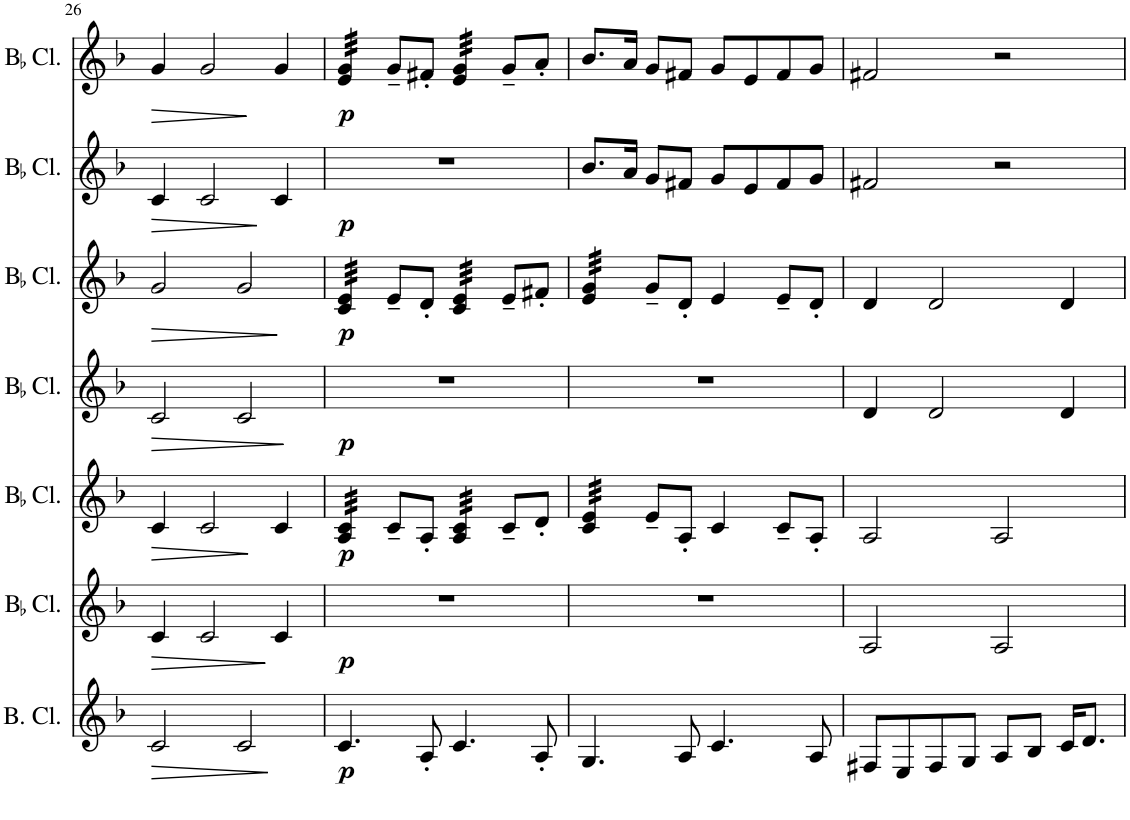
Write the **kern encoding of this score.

**kern	**dynam	**kern	**dynam	**kern	**dynam	**kern	**dynam	**kern	**dynam	**kern	**dynam	**kern	**dynam
*part7	*part7	*part6	*part6	*part5	*part5	*part4	*part4	*part3	*part3	*part2	*part2	*part1	*part1
*staff7	*staff7	*staff6	*staff6	*staff5	*staff5	*staff4	*staff4	*staff3	*staff3	*staff2	*staff2	*staff1	*staff1
*I"Bass Clarinet	*	*I"BaccidentalFlat Clarinet	*	*I"BaccidentalFlat Clarinet	*	*I"BaccidentalFlat Clarinet	*	*I"BaccidentalFlat Clarinet	*	*I"BaccidentalFlat Clarinet	*	*I"BaccidentalFlat Clarinet	*
*I'B. Cl.	*	*I'BaccidentalFlat Cl.	*	*I'BaccidentalFlat Cl.	*	*I'BaccidentalFlat Cl.	*	*I'BaccidentalFlat Cl.	*	*I'BaccidentalFlat Cl.	*	*I'BaccidentalFlat Cl.	*
!!LO:PB:g=z
*clefG2	*	*clefG2	*	*clefG2	*	*clefG2	*	*clefG2	*	*clefG2	*	*clefG2	*
*Trd8c14	*	*Trd1c2	*	*Trd1c2	*	*Trd1c2	*	*Trd1c2	*	*Trd1c2	*	*Trd1c2	*
*k[b-]	*	*k[b-]	*	*k[b-]	*	*k[b-]	*	*k[b-]	*	*k[b-]	*	*k[b-]	*
*M4/4	*	*M4/4	*	*M4/4	*	*M4/4	*	*M4/4	*	*M4/4	*	*M4/4	*
=26	=26	=26	=26	=26	=26	=26	=26	=26	=26	=26	=26	=26	=26
!	!LO:HP:b	!	!LO:HP:b	!	!LO:HP:b	!	!LO:HP:b	!	!LO:HP:b	!	!LO:HP:b	!	!LO:HP:b
2c/	>	4c/	>	4c/	>	2c/	>	2g/	>	4c/	>	4g/	>
.	.	2c/	]	2c/	]	.	.	.	.	2c/	]	2g/	]
2c/	]	.	.	.	.	2c/	]	2g/	]	.	.	.	.
.	.	4c/	.	4c/	.	.	.	.	.	4c/	.	4g/	.
=27	=27	=27	=27	=27	=27	=27	=27	=27	=27	=27	=27	=27	=27
!	!LO:DY:b	!	!LO:DY:b	!	!LO:DY:b	!	!LO:DY:b	!	!LO:DY:b	!	!LO:DY:b	!	!LO:DY:b
*	*	*	*	*tremolo	*	*	*	*	*	*	*	*	*
*	*	*	*	*	*	*	*	*tremolo	*	*	*	*	*
*	*	*	*	*	*	*	*	*	*	*	*	*tremolo	*
4.c/	p	1r	p	32A/ 32c/LLL	p	1r	p	32c/ 32e/LLL	p	1r	p	32e/ 32g/LLL	p
.	.	.	.	32A/ 32c/	.	.	.	32c/ 32e/	.	.	.	32e/ 32g/	.
.	.	.	.	32A/ 32c/	.	.	.	32c/ 32e/	.	.	.	32e/ 32g/	.
.	.	.	.	32A/ 32c/	.	.	.	32c/ 32e/	.	.	.	32e/ 32g/	.
.	.	.	.	32A/ 32c/	.	.	.	32c/ 32e/	.	.	.	32e/ 32g/	.
.	.	.	.	32A/ 32c/	.	.	.	32c/ 32e/	.	.	.	32e/ 32g/	.
.	.	.	.	32A/ 32c/	.	.	.	32c/ 32e/	.	.	.	32e/ 32g/	.
.	.	.	.	32A/ 32c/JJJ	.	.	.	32c/ 32e/JJJ	.	.	.	32e/ 32g/JJJ	.
*	*	*	*	*	*	*	*	*	*	*	*	*Xtremolo	*
*	*	*	*	*	*	*	*	*Xtremolo	*	*	*	*	*
*	*	*	*	*Xtremolo	*	*	*	*	*	*	*	*	*
.	.	.	.	8c~/L	.	.	.	8e~/L	.	.	.	8g~/L	.
8A'/	.	.	.	8A'/J	.	.	.	8d'/J	.	.	.	8f#X'/J	.
*	*	*	*	*tremolo	*	*	*	*	*	*	*	*	*
*	*	*	*	*	*	*	*	*tremolo	*	*	*	*	*
*	*	*	*	*	*	*	*	*	*	*	*	*tremolo	*
4.c/	.	.	.	32A/ 32c/LLL	.	.	.	32c/ 32e/LLL	.	.	.	32e/ 32g/LLL	.
.	.	.	.	32A/ 32c/	.	.	.	32c/ 32e/	.	.	.	32e/ 32g/	.
.	.	.	.	32A/ 32c/	.	.	.	32c/ 32e/	.	.	.	32e/ 32g/	.
.	.	.	.	32A/ 32c/	.	.	.	32c/ 32e/	.	.	.	32e/ 32g/	.
.	.	.	.	32A/ 32c/	.	.	.	32c/ 32e/	.	.	.	32e/ 32g/	.
.	.	.	.	32A/ 32c/	.	.	.	32c/ 32e/	.	.	.	32e/ 32g/	.
.	.	.	.	32A/ 32c/	.	.	.	32c/ 32e/	.	.	.	32e/ 32g/	.
.	.	.	.	32A/ 32c/JJJ	.	.	.	32c/ 32e/JJJ	.	.	.	32e/ 32g/JJJ	.
*	*	*	*	*	*	*	*	*	*	*	*	*Xtremolo	*
*	*	*	*	*	*	*	*	*Xtremolo	*	*	*	*	*
*	*	*	*	*Xtremolo	*	*	*	*	*	*	*	*	*
.	.	.	.	8c~/L	.	.	.	8e~/L	.	.	.	8g~/L	.
8A'/	.	.	.	8d'/J	.	.	.	8f#X'/J	.	.	.	8a'/J	.
=28	=28	=28	=28	=28	=28	=28	=28	=28	=28	=28	=28	=28	=28
*	*	*	*	*tremolo	*	*	*	*	*	*	*	*	*
*	*	*	*	*	*	*	*	*tremolo	*	*	*	*	*
4.G/	.	1r	.	32c/ 32e/LLL	.	1r	.	32e/ 32g/LLL	.	8.b-/L	.	8.b-/L	.
.	.	.	.	32c/ 32e/	.	.	.	32e/ 32g/	.	.	.	.	.
.	.	.	.	32c/ 32e/	.	.	.	32e/ 32g/	.	.	.	.	.
.	.	.	.	32c/ 32e/	.	.	.	32e/ 32g/	.	.	.	.	.
.	.	.	.	32c/ 32e/	.	.	.	32e/ 32g/	.	.	.	.	.
.	.	.	.	32c/ 32e/	.	.	.	32e/ 32g/	.	.	.	.	.
.	.	.	.	32c/ 32e/	.	.	.	32e/ 32g/	.	16a/Jk	.	16a/Jk	.
.	.	.	.	32c/ 32e/JJJ	.	.	.	32e/ 32g/JJJ	.	.	.	.	.
*	*	*	*	*	*	*	*	*Xtremolo	*	*	*	*	*
*	*	*	*	*Xtremolo	*	*	*	*	*	*	*	*	*
.	.	.	.	8e~/L	.	.	.	8g~/L	.	8g/L	.	8g/L	.
8A/	.	.	.	8A'/J	.	.	.	8d'/J	.	8f#X/J	.	8f#X/J	.
4.c/	.	.	.	4c/	.	.	.	4e/	.	8g/L	.	8g/L	.
.	.	.	.	.	.	.	.	.	.	8e/	.	8e/	.
.	.	.	.	8c~/L	.	.	.	8e~/L	.	8f#/	.	8f#/	.
8A/	.	.	.	8A'/J	.	.	.	8d'/J	.	8g/J	.	8g/J	.
=29	=29	=29	=29	=29	=29	=29	=29	=29	=29	=29	=29	=29	=29
8F#X/L	.	2A/	.	2A/	.	4d/	.	4d/	.	2f#X/	.	2f#X/	.
8E/	.	.	.	.	.	.	.	.	.	.	.	.	.
8F#/	.	.	.	.	.	2d/	.	2d/	.	.	.	.	.
8G/J	.	.	.	.	.	.	.	.	.	.	.	.	.
8A/L	.	2A/	.	2A/	.	.	.	.	.	2r	.	2r	.
8B-/J	.	.	.	.	.	.	.	.	.	.	.	.	.
16c/KL	.	.	.	.	.	4d/	.	4d/	.	.	.	.	.
8.d/J	.	.	.	.	.	.	.	.	.	.	.	.	.
=	=	=	=	=	=	=	=	=	=	=	=	=	=
*-	*-	*-	*-	*-	*-	*-	*-	*-	*-	*-	*-	*-	*-
